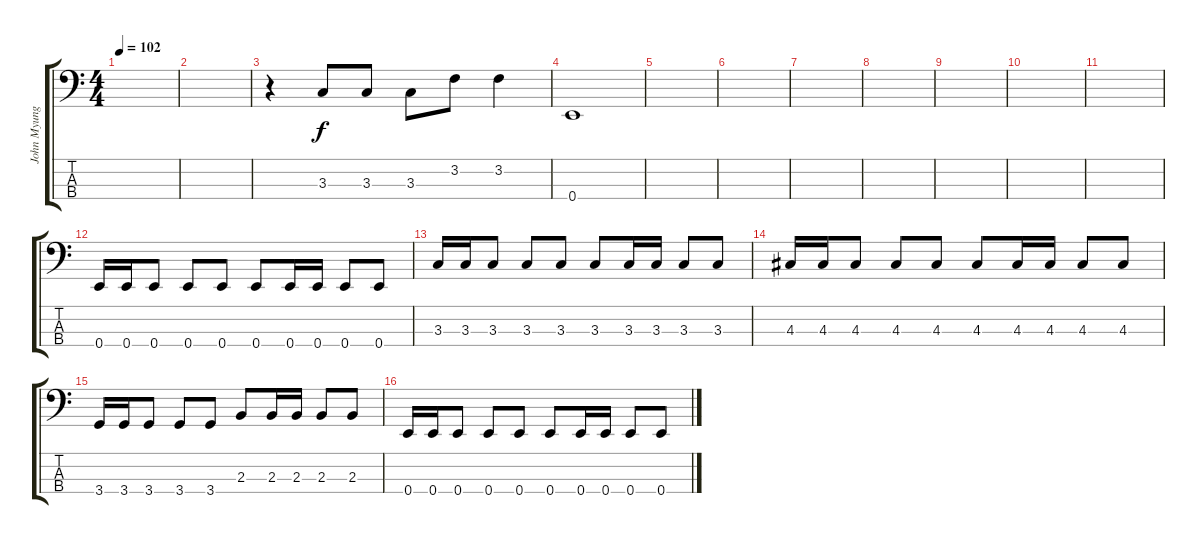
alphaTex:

\track ("John Myung Bass" "John Myung") {instrument electricbassfinger}
\staff {score tabs}
\tuning (G2 D2 A1 E1) {hide}
\ts (4 4)
\tempo 102
\clef f4
\ks c
|
|
r.4 3.3.8 3.3.8 3.3.8 3.2.8 3.2.4 |
0.4.1 |
|
|
|
|
|
|
|
0.4.16{dy f} 0.4.16 0.4.8 0.4.8 0.4.8 0.4.8 0.4.16 0.4.16 0.4.8 0.4.8 |
3.3.16 3.3.16 3.3.8 3.3.8 3.3.8 3.3.8 3.3.16 3.3.16 3.3.8 3.3.8 |
4.3.16 4.3.16 4.3.8 4.3.8 4.3.8 4.3.8 4.3.16 4.3.16 4.3.8 4.3.8 |
3.4.16 3.4.16 3.4.8 3.4.8 3.4.8 2.3.8 2.3.16 2.3.16 2.3.8 2.3.8 |
0.4.16 0.4.16 0.4.8 0.4.8 0.4.8 0.4.8 0.4.16 0.4.16 0.4.8 0.4.8
